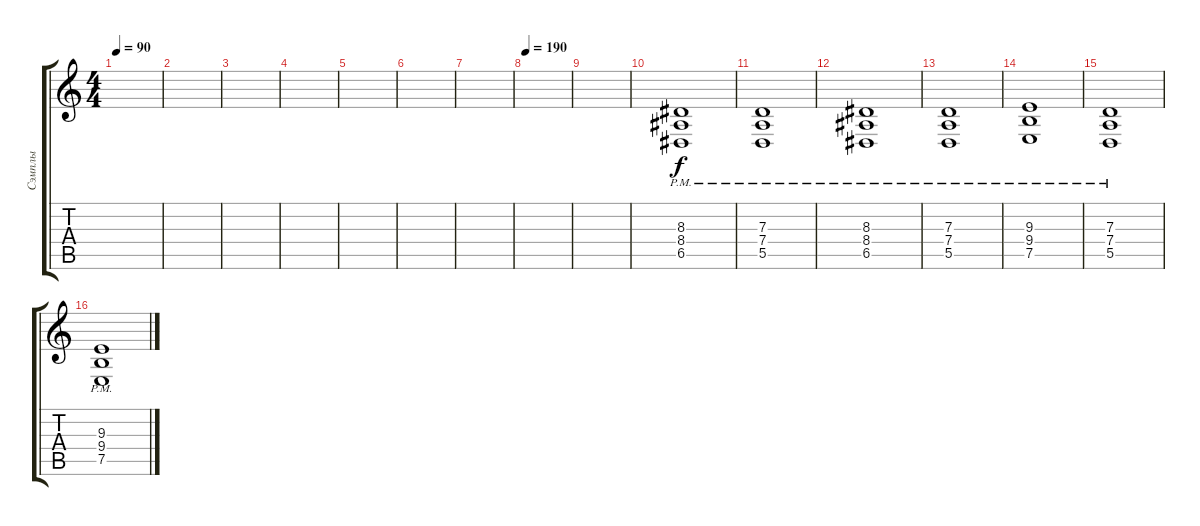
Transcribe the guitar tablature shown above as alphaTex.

\track ("Сэмплы" "Сэмплы") {instrument fx7echoes}
\staff {score tabs}
\tuning (E4 B3 G3 D3 A2 E2) {hide}
\ts (4 4)
\tempo 90
\clef g2
\ks c
|
|
|
|
|
|
|
\tempo 190
|
|
(8.3 8.4{pm} 6.5).1 |
(7.3 7.4{pm} 5.5).1 |
(8.3 8.4{pm} 6.5).1 |
(7.3 7.4{pm} 5.5).1 |
(9.3 9.4{pm} 7.5).1 |
(7.3 7.4{pm} 5.5).1 |
(9.3 9.4{pm} 7.5).1
